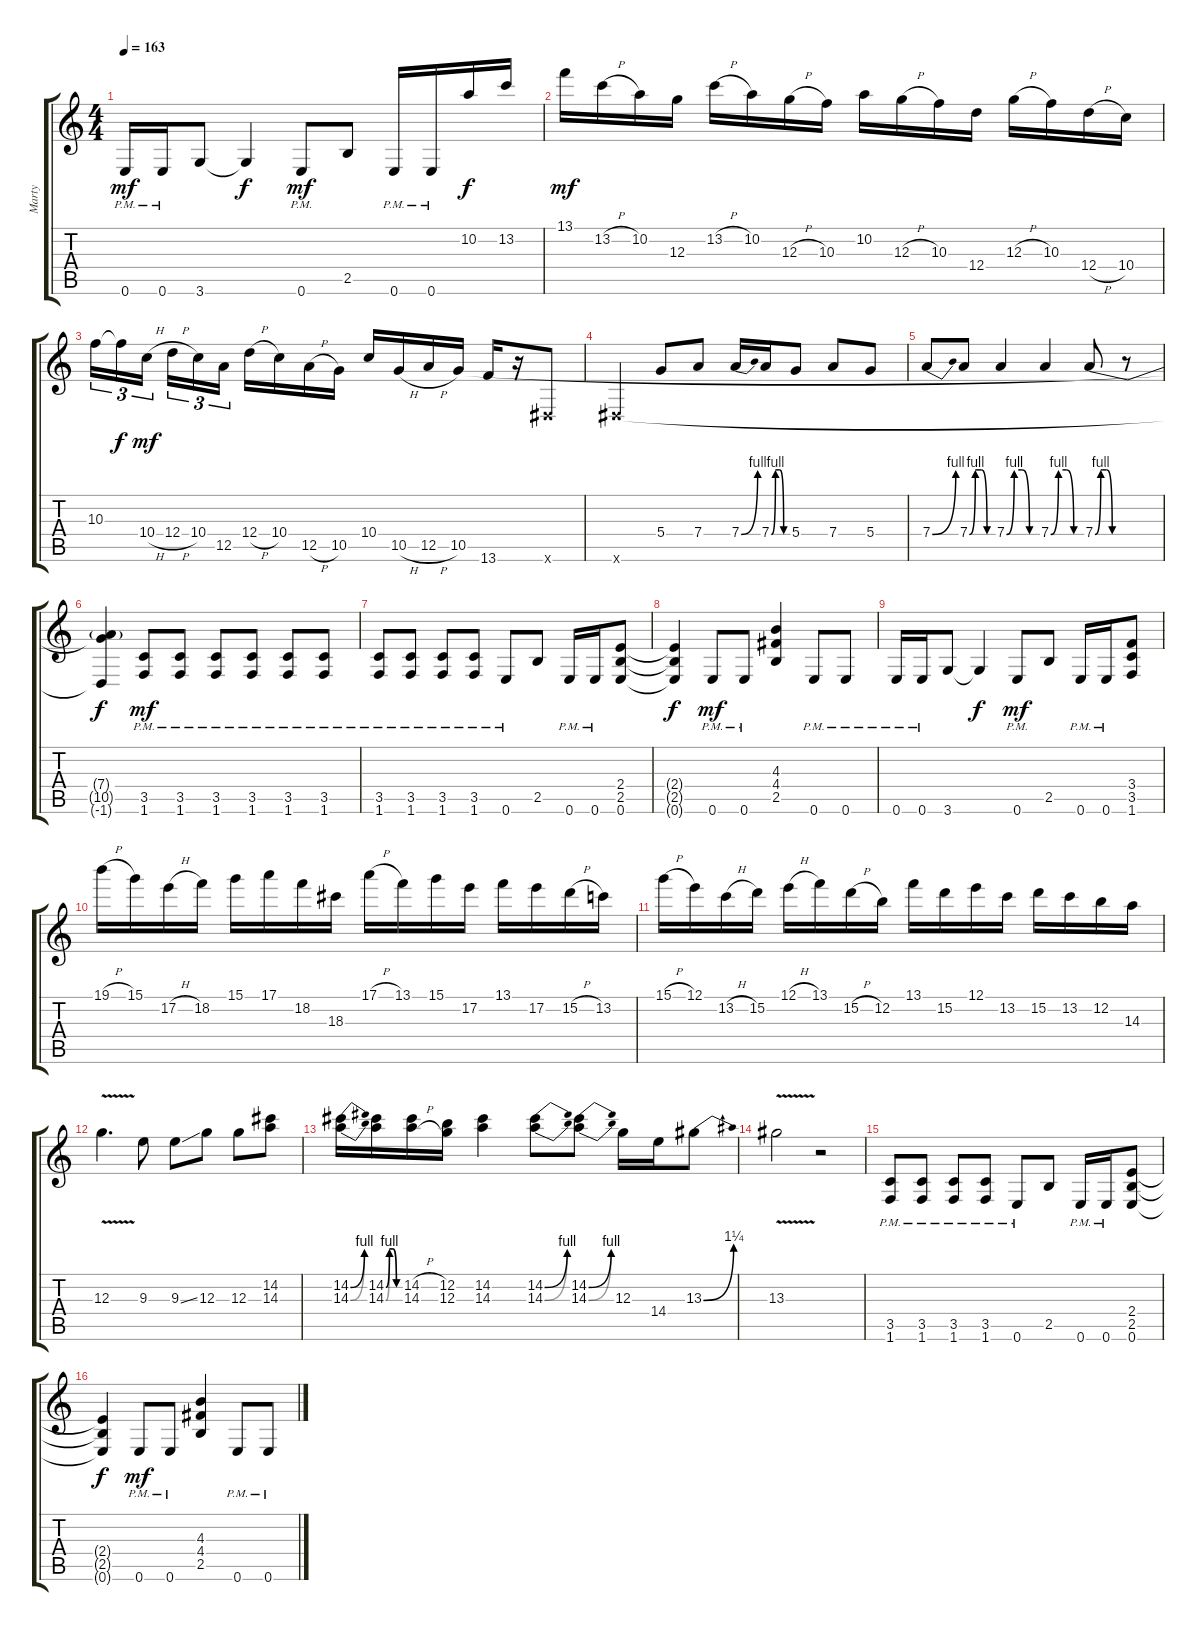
\track ("Marty" "Marty") {instrument distortionguitar}
\staff {score tabs}
\tuning (E4 B3 G3 D3 A2 E2) {hide}
\ts (4 4)
\tempo 163
\clef g2
\ks c
0.6{pm}.16{dy mf} 0.6{pm}.16 3.6.8 3.6{t}.4{dy f} 0.6{pm}.8{dy mf} 2.5.8 0.6{pm}.16 0.6{pm}.16 10.2.16{dy f} 13.2.16 |
13.1.16{dy mf} 13.2{h}.16 10.2.16 12.3.16 13.2{h}.16 10.2.16 12.3{h}.16 10.3.16 10.2.16 12.3{h}.16 10.3.16 12.4.16 12.3{h}.16 10.3.16 12.4{h}.16 10.4.16 |
10.3.16{tu (3 2)} 10.3{t}.16{tu (3 2) dy f} 10.4{h}.16{tu (3 2) dy mf beam splitsecondary} 12.4{h}.16{tu (3 2)} 10.4.16{tu (3 2)} 12.5.16{tu (3 2)} 12.4{h}.16 10.4.16 12.5{h}.16 10.5.16 10.4.16 10.5{h}.16 12.5{h}.16 10.5.16 13.6.16 r.16 -1.6{x}.8 |
-1.6{x}.4 5.4.8 7.4.8 7.4{be (bend 0 0 60 4)}.16 7.4{be (custom 0 0 15 4 30 4 45 0 60 0)}.16 5.4.8 7.4.8 5.4.8 |
7.4{be (bend 0 0 60 4)}.8 7.4{be (custom 0 0 15 4 30 4 45 0 60 0)}.8 7.4{be (custom 0 0 15 4 30 4 45 0 60 0)}.4 7.4{be (custom 0 0 15 4 30 4 45 0 60 0)}.4 7.4{be (custom 0 0 15 4 30 4 45 0 60 0)}.8 r.8 |
(7.4{t} 10.5{t} -1.6{t}).4{dy f} (3.5{pm} 1.6{pm}).8{dy mf} (3.5{pm} 1.6{pm}).8 (3.5{pm} 1.6{pm}).8 (3.5{pm} 1.6{pm}).8 (3.5{pm} 1.6{pm}).8 (3.5{pm} 1.6{pm}).8 |
(3.5{pm} 1.6{pm}).8 (3.5{pm} 1.6{pm}).8 (3.5{pm} 1.6{pm}).8 (3.5{pm} 1.6{pm}).8 0.6{pm}.8 2.5.8 0.6{pm}.16 0.6{pm}.16 (2.4 2.5 0.6).8 |
(2.4{t} 2.5{t} 0.6{t}).4{dy f} 0.6{pm}.8{dy mf} 0.6{pm}.8 (4.3 4.4 2.5).4 0.6{pm}.8 0.6{pm}.8 |
0.6{pm}.16 0.6{pm}.16 3.6.8 3.6{t}.4{dy f} 0.6{pm}.8{dy mf} 2.5.8 0.6{pm}.16 0.6{pm}.16 (3.4 3.5 1.6).8 |
19.1{h}.16 15.1.16 17.2{h}.16 18.2.16 15.1.16 17.1.16 18.2.16 18.3.16 17.1{h}.16 13.1.16 15.1.16 17.2.16 13.1.16 17.2.16 15.2{h}.16 13.2.16 |
15.1{h}.16 12.1.16 13.2{h}.16 15.2.16 12.1{h}.16 13.1.16 15.2{h}.16 12.2.16 13.1.16 15.2.16 12.1.16 13.2.16 15.2.16 13.2.16 12.2.16 14.3.16 |
12.3{v}.4{d} 9.3.8 9.3{ss}.8 12.3.8 12.3.8 (14.2 14.3).8 |
(14.2{be (bend 0 0 60 4)} 14.3{be (bend 0 0 60 4)}).16 (14.2{be (custom 0 0 15 4 30 4 45 0 60 0)} 14.3{be (custom 0 0 15 4 30 4 45 0 60 0)}).16 (14.2{h} 14.3{h}).16 (12.2 12.3).16 (14.2 14.3).4 (14.2{be (bend 0 0 60 4)} 14.3{be (bend 0 0 60 4)}).8 (14.2{be (bend 0 0 60 4)} 14.3{be (bend 0 0 60 4)}).8 12.3.16 14.4.16 13.3{be (bend 0 0 60 5)}.8 |
13.3{v}.2 r.2 |
(3.5{pm} 1.6{pm}).8 (3.5{pm} 1.6{pm}).8 (3.5{pm} 1.6{pm}).8 (3.5{pm} 1.6{pm}).8 0.6{pm}.8 2.5.8 0.6{pm}.16 0.6{pm}.16 (2.4 2.5 0.6).8 |
(2.4{t} 2.5{t} 0.6{t}).4{dy f} 0.6{pm}.8{dy mf} 0.6{pm}.8 (4.3 4.4 2.5).4 0.6{pm}.8 0.6{pm}.8
